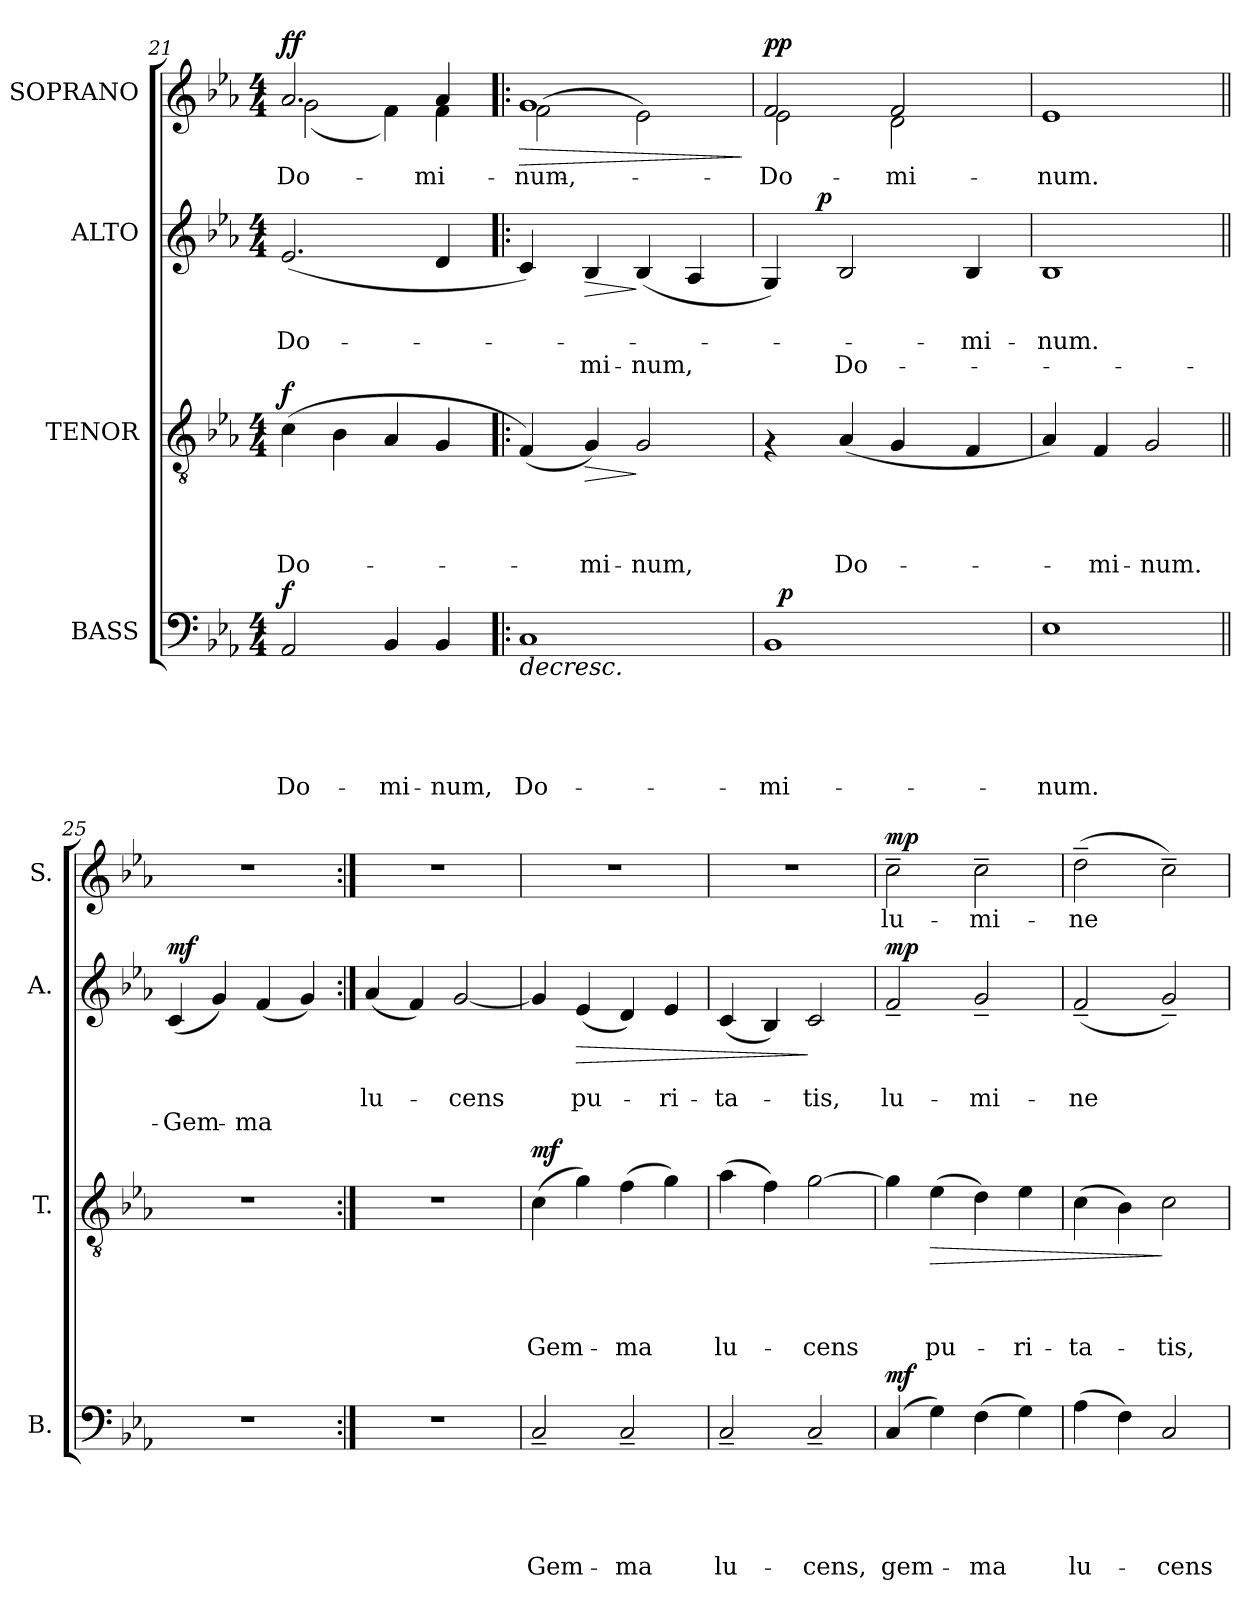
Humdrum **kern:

**kern	**text	**text	**text	**text	**text	**dynam	**kern	**text	**text	**text	**text	**dynam	**kern	**text	**text	**text	**dynam	**kern	**text	**dynam
*part4	*part4	*part4	*part4	*part4	*part4	*part4	*part3	*part3	*part3	*part3	*part3	*part3	*part2	*part2	*part2	*part2	*part2	*part1	*part1	*part1
*staff4	*staff4	*staff4	*staff4	*staff4	*staff4	*staff4	*staff3	*staff3	*staff3	*staff3	*staff3	*staff3	*staff2	*staff2	*staff2	*staff2	*staff2	*staff1	*staff1	*staff1
*I"BASS	*	*	*	*	*	*	*I"TENOR	*	*	*	*	*	*I"ALTO	*	*	*	*	*I"SOPRANO	*	*
*I'B.	*	*	*	*	*	*	*I'T.	*	*	*	*	*	*I'A.	*	*	*	*	*I'S.	*	*
*clefF4	*	*	*	*	*	*	*clefGv2	*	*	*	*	*	*clefG2	*	*	*	*	*clefG2	*	*
*k[b-e-a-]	*	*	*	*	*	*	*k[b-e-a-]	*	*	*	*	*	*k[b-e-a-]	*	*	*	*	*k[b-e-a-]	*	*
*E-:	*	*	*	*	*	*	*E-:	*	*	*	*	*	*E-:	*	*	*	*	*E-:	*	*
*M4/4	*	*	*	*	*	*	*M4/4	*	*	*	*	*	*M4/4	*	*	*	*	*M4/4	*	*
=21	=21	=21	=21	=21	=21	=21	=21	=21	=21	=21	=21	=21	=21	=21	=21	=21	=21	=21	=21	=21
!	!	!	!	!	!LO:LY:b	!LO:DY:a	!	!	!	!	!LO:LY:b	!LO:DY:a	!	!	!LO:LY:b	!	!	!	!LO:LY:b	!LO:DY:a
*	*	*	*	*	*	*	*	*	*	*	*	*	*	*	*	*	*	*^	*	*
!	!	!	!	!	!	!	!	!	!	!	!	!	!	!	!	!	!	!	!	!	!LO:DY:n=1:b
2AA-/	.	.	.	.	Do-	f	(>4c\	.	.	.	Do-	f	(>2.e-/	.	Do-	.	.	2.a-/	(<2g\	-Do-	f f
.	.	.	.	.	.	.	4B-\	.	.	.	.	.	.	.	.	.	.	.	.	.	.
!	!	!	!	!	!LO:LY:b	!	!	!	!	!	!	!	!	!	!	!	!	!	!	!	!
4BB-/	.	.	.	.	-mi-	.	4A-/	.	.	.	.	.	.	.	.	.	.	.	4f\)	.	.
!	!	!	!	!	!LO:LY:b	!	!	!	!	!	!	!	!	!	!	!	!	!	!	!LO:LY:b	!
4BB-/	.	.	.	.	-num,	.	4G/	.	.	.	.	.	4d/	.	.	.	.	4f\	4a-/	mi-	.
=22!|:	=22!|:	=22!|:	=22!|:	=22!|:	=22!|:	=22!|:	=22!|:	=22!|:	=22!|:	=22!|:	=22!|:	=22!|:	=22!|:	=22!|:	=22!|:	=22!|:	=22!|:	=22!|:	=22!|:	=22!|:	=22!|:
!	!	!	!	!	!LO:LY:b	!LO:HP:b	!	!	!	!	!	!	!	!	!	!	!	!	!	!LO:LY:b	!LO:HP:b
*	*	*	*	*	*	*	*	*	*	*	*	*	*	*	*	*	*	*	*^	*	*
1C	.	.	.	.	Do-	>	(<4F/)	.	.	.	.	.	4c/)	.	.	.	.	16ryy	1g	(<2f\	-num,	>
.	.	.	.	.	.	.	.	.	.	.	.	.	.	.	.	.	.	2..ryy	.	.	.	.
!	!	!	!	!	!	!	!	!	!	!	!LO:LY:b	!LO:HP:b	!	!	!	!LO:LY:b	!LO:HP:b	!	!	!	!	!
.	.	.	.	.	.	.	4G/)	.	.	.	-mi-	>	4B-/	.	.	mi-	>	.	.	.	.	.
!	!	!	!	!	!	!	!	!	!	!	!LO:LY:b	!	!	!	!	!LO:LY:b	!	!	!	!	!	!
.	.	.	.	.	.	.	2G/	.	.	.	-num,	]	(>4B-/	.	.	-num,	]	.	.	2e-\)	.	.
.	.	.	.	.	.	.	.	.	.	.	.	.	4A-/	.	.	.	.	.	.	.	.	.
.	.	.	.	.	.	.	.	.	.	.	.	.	.	.	.	.	.	16ryy	.	.	.	.
*	*	*	*	*	*	*	*	*	*	*	*	*	*	*	*	*	*	*v	*v	*v	*	*
.	.	.	.	.	.	.	.	.	.	.	.	.	.	.	.	.	.	.	.	]
=23	=23	=23	=23	=23	=23	=23	=23	=23	=23	=23	=23	=23	=23	=23	=23	=23	=23	=23	=23	=23
!	!	!	!	!	!LO:LY:b	!	!	!	!	!	!	!	!	!	!	!	!	!	!LO:LY:b	!LO:DY:a
*	*	*	*	*	*	*	*	*	*	*	*	*	*	*	*	*	*	*^	*	*
!	!	!	!	!	!	!	!	!	!	!	!	!	!	!	!	!	!	!	!	!	!LO:DY:n=1:b
*^	*	*	*	*	*	*	*	*	*	*	*	*	*^	*	*	*	*	*	*	*	*
1BB-	32ryy	.	.	.	.	-mi-	.	4rF	.	.	.	.	.	4G/)	8.ryy	.	.	.	.	2f/	2e-\	Do-	p p
!	!	!	!	!	!	!	!LO:DY:a	!	!	!	!	!	!	!	!	!	!	!	!	!	!	!	!
.	2ryy	.	.	.	.	.	p	.	.	.	.	.	.	.	.	.	.	.	.	.	.	.	.
!	!	!	!	!	!	!	!	!	!	!	!	!	!	!	!	!	!	!	!LO:DY:b	!	!	!	!
.	.	.	.	.	.	.	.	.	.	.	.	.	.	.	2ryy	.	.	.	p	.	.	.	.
!	!	!	!	!	!	!	!	!	!	!	!	!LO:LY:b	!	!	!	!	!	!LO:LY:b	!	!	!	!	!
.	.	.	.	.	.	.	.	(<4A-/	.	.	.	Do-	.	2B-/	.	.	.	Do-	.	.	.	.	.
!	!	!	!	!	!	!	!	!	!	!	!	!	!	!	!	!	!	!	!	!	!	!LO:LY:b	!
.	.	.	.	.	.	.	.	4G/	.	.	.	.	.	.	.	.	.	.	.	2f/	2d\	-mi-	.
.	4...ryy	.	.	.	.	.	.	.	.	.	.	.	.	.	.	.	.	.	.	.	.	.	.
.	.	.	.	.	.	.	.	.	.	.	.	.	.	.	4ryy	.	.	.	.	.	.	.	.
!	!	!	!	!	!	!	!	!	!	!	!	!	!	!	!	!	!LO:LY:b	!	!	!	!	!	!
.	.	.	.	.	.	.	.	4F/	.	.	.	.	.	4B-/	.	.	-mi-	.	.	.	.	.	.
.	.	.	.	.	.	.	.	.	.	.	.	.	.	.	16ryy	.	.	.	.	.	.	.	.
*	*	*	*	*	*	*	*	*	*	*	*	*	*	*	*	*	*	*	*	*v	*v	*	*
.	.	.	.	.	.	.	]	.	.	.	.	.	.	.	.	.	.	.	.	.	.	.
=24	=24	=24	=24	=24	=24	=24	=24	=24	=24	=24	=24	=24	=24	=24	=24	=24	=24	=24	=24	=24	=24	=24
!	!	!	!	!	!	!LO:LY:b	!	!	!	!	!	!	!	!	!	!	!LO:LY:b	!	!	!	!LO:LY:b	!
*v	*v	*	*	*	*	*	*	*	*	*	*	*	*	*v	*v	*	*	*	*	*	*	*
1E-	.	.	.	.	-num.	.	4A-/)	.	.	.	.	.	1B-	.	-num.	.	.	1e-	-num.	.
!	!	!	!	!	!	!	!	!	!	!	!LO:LY:b	!	!	!	!	!	!	!	!	!
.	.	.	.	.	.	.	4F/	.	.	.	-mi-	.	.	.	.	.	.	.	.	.
!	!	!	!	!	!	!	!	!	!	!	!LO:LY:b	!	!	!	!	!	!	!	!	!
.	.	.	.	.	.	.	2G/	.	.	.	-num.	.	.	.	.	.	.	.	.	.
=25||	=25||	=25||	=25||	=25||	=25||	=25||	=25||	=25||	=25||	=25||	=25||	=25||	=25||	=25||	=25||	=25||	=25||	=25||	=25||	=25||
!	!	!	!	!	!	!	!	!	!	!	!	!	!	!	!	!LO:LY:b	!LO:DY:a	!	!	!
1r	.	.	.	.	.	.	1r	.	.	.	.	.	(<4c/	.	.	-Gem-	mf	1r	.	.
.	.	.	.	.	.	.	.	.	.	.	.	.	4g/)	.	.	.	.	.	.	.
!	!	!	!	!	!	!	!	!	!	!	!	!	!	!	!	!LO:LY:b	!	!	!	!
.	.	.	.	.	.	.	.	.	.	.	.	.	(<4f/	.	.	-ma	.	.	.	.
.	.	.	.	.	.	.	.	.	.	.	.	.	4g/)	.	.	.	.	.	.	.
!!LO:LB:g=z
=26:|!	=26:|!	=26:|!	=26:|!	=26:|!	=26:|!	=26:|!	=26:|!	=26:|!	=26:|!	=26:|!	=26:|!	=26:|!	=26:|!	=26:|!	=26:|!	=26:|!	=26:|!	=26:|!	=26:|!	=26:|!
!	!	!	!	!	!	!	!	!	!	!	!	!	!	!	!LO:LY:b	!	!	!	!	!
1r	.	.	.	.	.	.	1r	.	.	.	.	.	(<4a-/	.	lu-	.	.	1r	.	.
.	.	.	.	.	.	.	.	.	.	.	.	.	4f/)	.	.	.	.	.	.	.
!	!	!	!	!	!	!	!	!	!	!	!	!	!	!	!LO:LY:b	!	!	!	!	!
.	.	.	.	.	.	.	.	.	.	.	.	.	[<2g/	.	-cens	.	.	.	.	.
=27	=27	=27	=27	=27	=27	=27	=27	=27	=27	=27	=27	=27	=27	=27	=27	=27	=27	=27	=27	=27
!	!	!	!	!	!LO:LY:b	!	!	!	!	!	!LO:LY:b	!LO:DY:a	!	!	!	!	!	!	!	!
2C~</	.	.	.	.	Gem-	.	(>4c\	.	.	.	Gem-	mf	4g/]	.	.	.	.	1r	.	.
!	!	!	!	!	!	!	!	!	!	!	!	!	!	!	!LO:LY:b	!	!LO:HP:b	!	!	!
.	.	.	.	.	.	.	4g\)	.	.	.	.	.	(<4e-/	.	pu-	.	>	.	.	.
!	!	!	!	!	!LO:LY:b	!	!	!	!	!	!LO:LY:b	!	!	!	!	!	!	!	!	!
2C~</	.	.	.	.	-ma	.	(>4f\	.	.	.	-ma	.	4d/)	.	.	.	.	.	.	.
!	!	!	!	!	!	!	!	!	!	!	!	!	!	!	!LO:LY:b	!	!	!	!	!
.	.	.	.	.	.	.	4g\)	.	.	.	.	.	4e-/	.	-ri-	.	.	.	.	.
=28	=28	=28	=28	=28	=28	=28	=28	=28	=28	=28	=28	=28	=28	=28	=28	=28	=28	=28	=28	=28
!	!	!	!	!	!LO:LY:b	!	!	!	!	!	!LO:LY:b	!	!	!	!LO:LY:b	!	!	!	!	!
2C~</	.	.	.	.	lu-	.	(>4a-\	.	.	.	lu-	.	(>4c/	.	-ta-	.	.	1r	.	.
.	.	.	.	.	.	.	4f\)	.	.	.	.	.	4B-/)	.	.	.	.	.	.	.
!	!	!	!	!	!LO:LY:b	!	!	!	!	!	!LO:LY:b	!	!	!	!LO:LY:b	!	!	!	!	!
2C~</	.	.	.	.	-cens,	.	[>2g\	.	.	.	-cens	.	2c/	.	-tis,	.	]	.	.	.
=29	=29	=29	=29	=29	=29	=29	=29	=29	=29	=29	=29	=29	=29	=29	=29	=29	=29	=29	=29	=29
!	!	!	!	!	!LO:LY:b	!LO:DY:a	!	!	!	!	!	!	!	!	!LO:LY:b	!	!LO:DY:a	!	!LO:LY:b	!LO:DY:a
(<4C/	.	.	.	.	gem-	mf	4g\]	.	.	.	.	.	2f~</	.	lu-	.	mp	2cc~>\	lu-	mp
!	!	!	!	!	!	!	!	!	!	!	!LO:LY:b	!LO:HP:b	!	!	!	!	!	!	!	!
4G\)	.	.	.	.	.	.	(>4e-\	.	.	.	pu-	>	.	.	.	.	.	.	.	.
!	!	!	!	!	!LO:LY:b	!	!	!	!	!	!	!	!	!	!LO:LY:b	!	!	!	!LO:LY:b	!
(>4F\	.	.	.	.	-ma	.	4d\)	.	.	.	.	.	2g~</	.	-mi-	.	.	2cc~>\	-mi-	.
!	!	!	!	!	!	!	!	!	!	!	!LO:LY:b	!	!	!	!	!	!	!	!	!
4G\)	.	.	.	.	.	.	4e-\	.	.	.	-ri-	.	.	.	.	.	.	.	.	.
=30	=30	=30	=30	=30	=30	=30	=30	=30	=30	=30	=30	=30	=30	=30	=30	=30	=30	=30	=30	=30
!	!	!	!	!	!LO:LY:b	!	!	!	!	!	!LO:LY:b	!	!	!	!LO:LY:b	!	!	!	!LO:LY:b	!
(>4A-\	.	.	.	.	lu-	.	(>4c\	.	.	.	-ta-	.	(<2f~</	.	-ne	.	.	(>2dd~>\	-ne	.
4F\)	.	.	.	.	.	.	4B-\)	.	.	.	.	.	.	.	.	.	.	.	.	.
!	!	!	!	!	!LO:LY:b	!	!	!	!	!	!LO:LY:b	!	!	!	!	!	!	!	!	!
2C/	.	.	.	.	-cens	.	2c\	.	.	.	-tis,	]	2g~</)	.	.	.	.	2cc~>\)	.	.
=	=	=	=	=	=	=	=	=	=	=	=	=	=	=	=	=	=	=	=	=
*-	*-	*-	*-	*-	*-	*-	*-	*-	*-	*-	*-	*-	*-	*-	*-	*-	*-	*-	*-	*-
